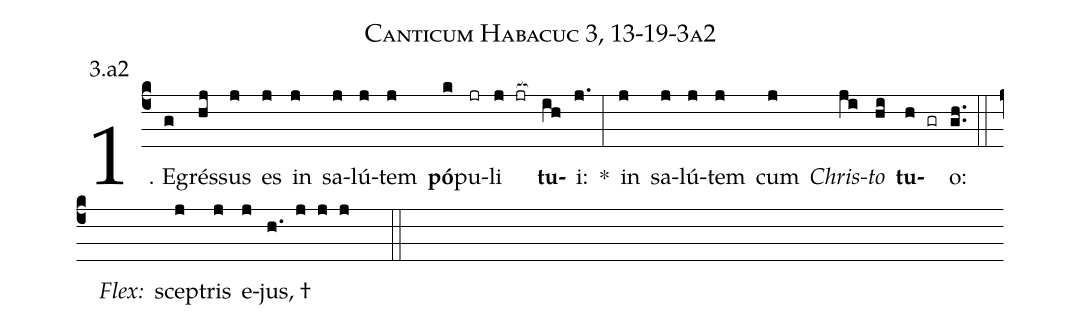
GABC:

name: Canticum Habacuc 3, 13-19-3a2;
annotation: 3.a2;
%%
(c4)1. E(g)grés(hj)sus(j) es(j) in(j) sa(j)lú(j)tem(j) <b>pó</b>(k)pu(jr)li(j jr[ocb:1{]) <b>tu</b>(ih[ocb:0}])i:(j.) *(:) in(j) sa(j)lú(j)tem(j) cum(j) <i>Chris</i>(ji)<i>to</i>(hi) <b>tu</b>(h gr)o:(gh..) (::)
<i>Flex:</i>()  scep(j)tris(j) e(j)jus, †(h. j j j  ::)
